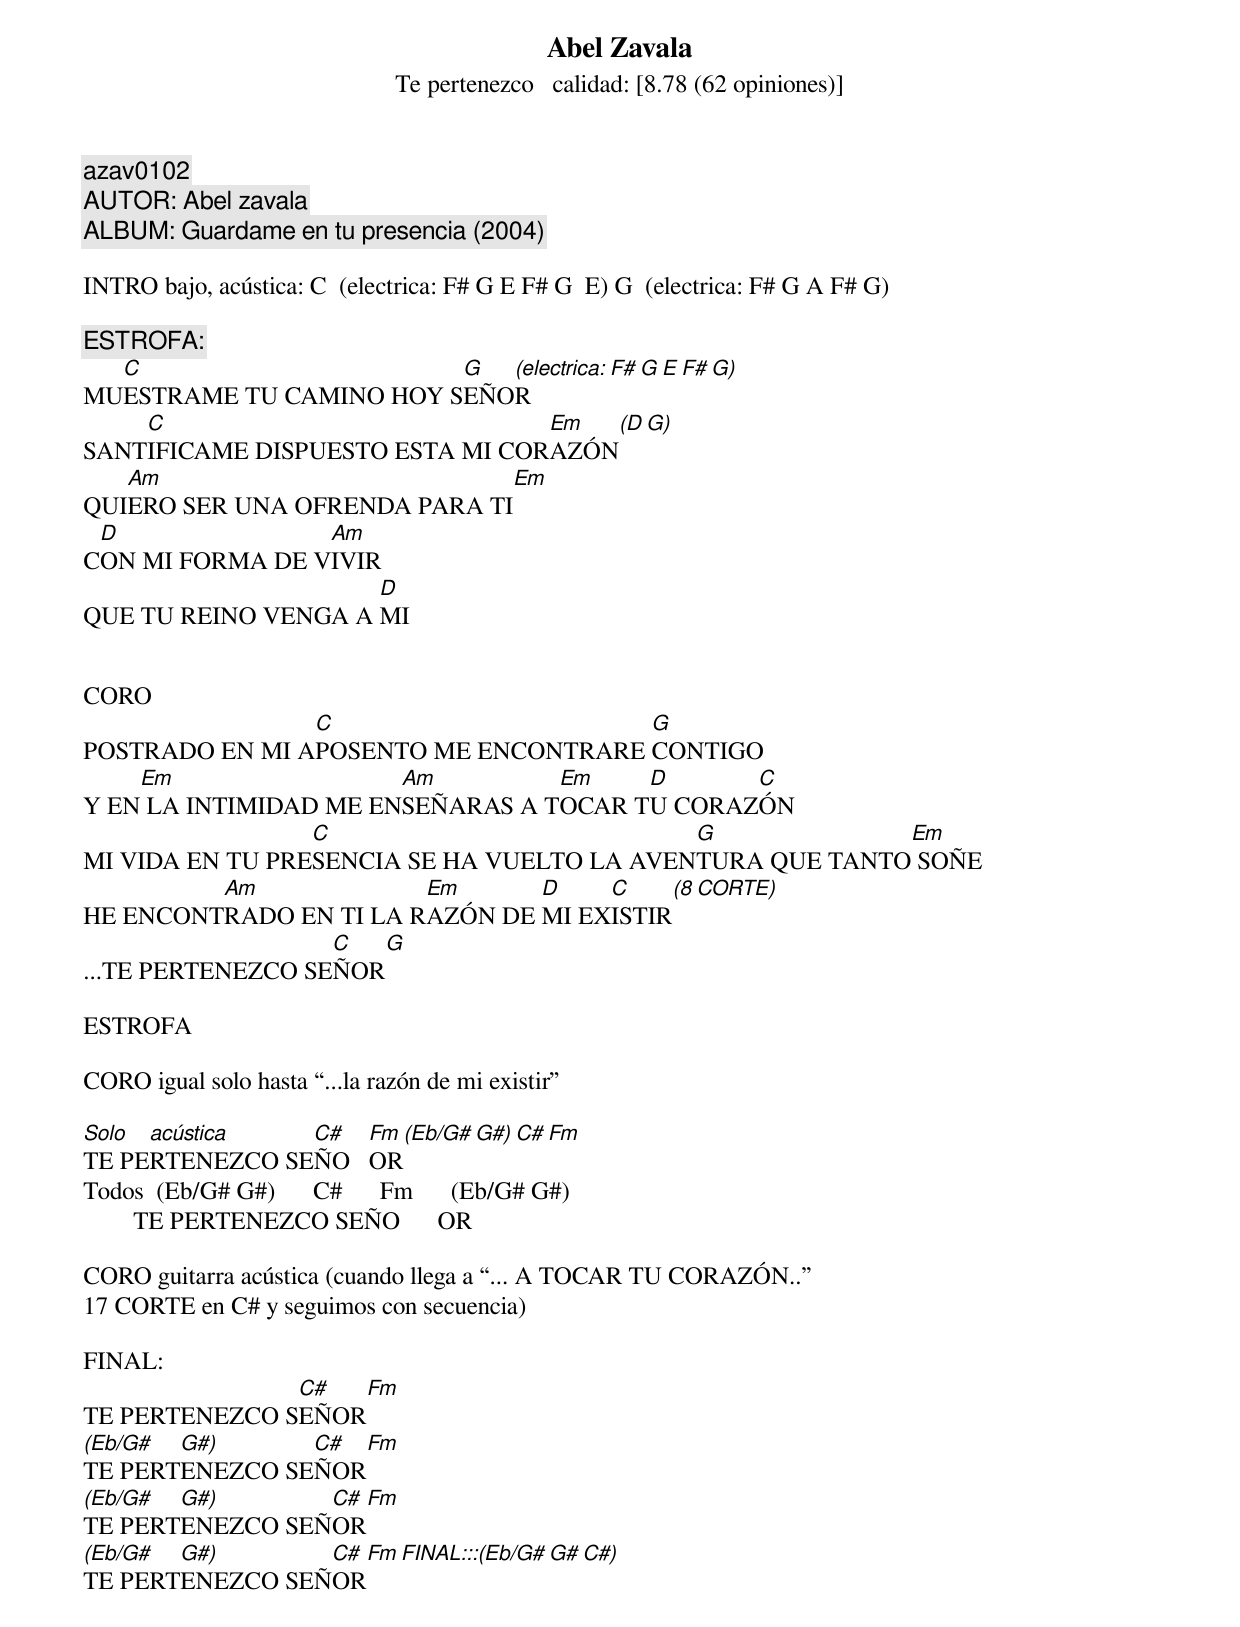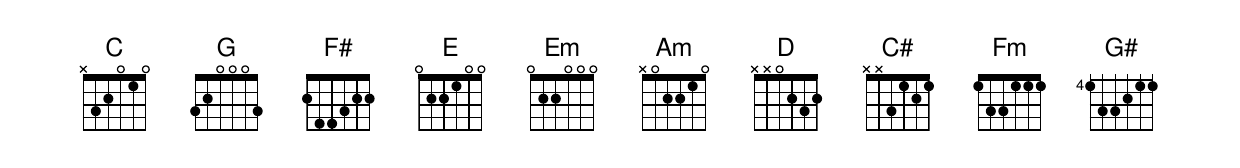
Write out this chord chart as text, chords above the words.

Abel Zavala
Te pertenezco 	calidad: [8.78 (62 opiniones)]
azav0102
AUTOR: Abel zavala
ALBUM: Guardame en tu presencia (2004)

INTRO bajo, acústica: C  (electrica: F# G E F# G  E) G  (electrica: F# G A F# G)

ESTROFA:
  C                      G  (electrica: F# G E F# G)
MUESTRAME TU CAMINO HOY SEÑOR
    C                            Em     (D G)
SANTIFICAME DISPUESTO ESTA MI CORAZÓN
   Am                         Em
QUIERO SER UNA OFRENDA PARA TI
 D               Am
CON MI FORMA DE VIVIR
                     D
QUE TU REINO VENGA A MI


CORO
                C                     G
POSTRADO EN MI APOSENTO ME ENCONTRARE CONTIGO
    Em                 Am         Em    D      C
Y EN LA INTIMIDAD ME ENSEÑARAS A TOCAR TU CORAZÓN
                 C                          G             Em
MI VIDA EN TU PRESENCIA SE HA VUELTO LA AVENTURA QUE TANTO SOÑE
         Am             Em      D    C      (8 CORTE)
HE ENCONTRADO EN TI LA RAZÓN DE MI EXISTIR
                   C    G
...TE PERTENEZCO SEÑOR

ESTROFA

CORO igual solo hasta “...la razón de mi existir”

Solo acústica   C#   Fm    (Eb/G# G#)     C#   Fm
TE PERTENEZCO SEÑO   OR
Todos  (Eb/G# G#)      C#      Fm      (Eb/G# G#)
        TE PERTENEZCO SEÑO      OR

CORO guitarra acústica (cuando llega a “... A TOCAR TU CORAZÓN..”
17 CORTE en C# y seguimos con secuencia)

FINAL:
               C#   Fm
TE PERTENEZCO SEÑOR
(Eb/G# G#)      C#   Fm
TE PERTENEZCO SEÑOR
(Eb/G# G#)       C#   Fm
TE PERTENEZCO SEÑOR
(Eb/G# G#)       C#   Fm     FINAL:::(Eb/G# G# C#)
TE PERTENEZCO SEÑOR
